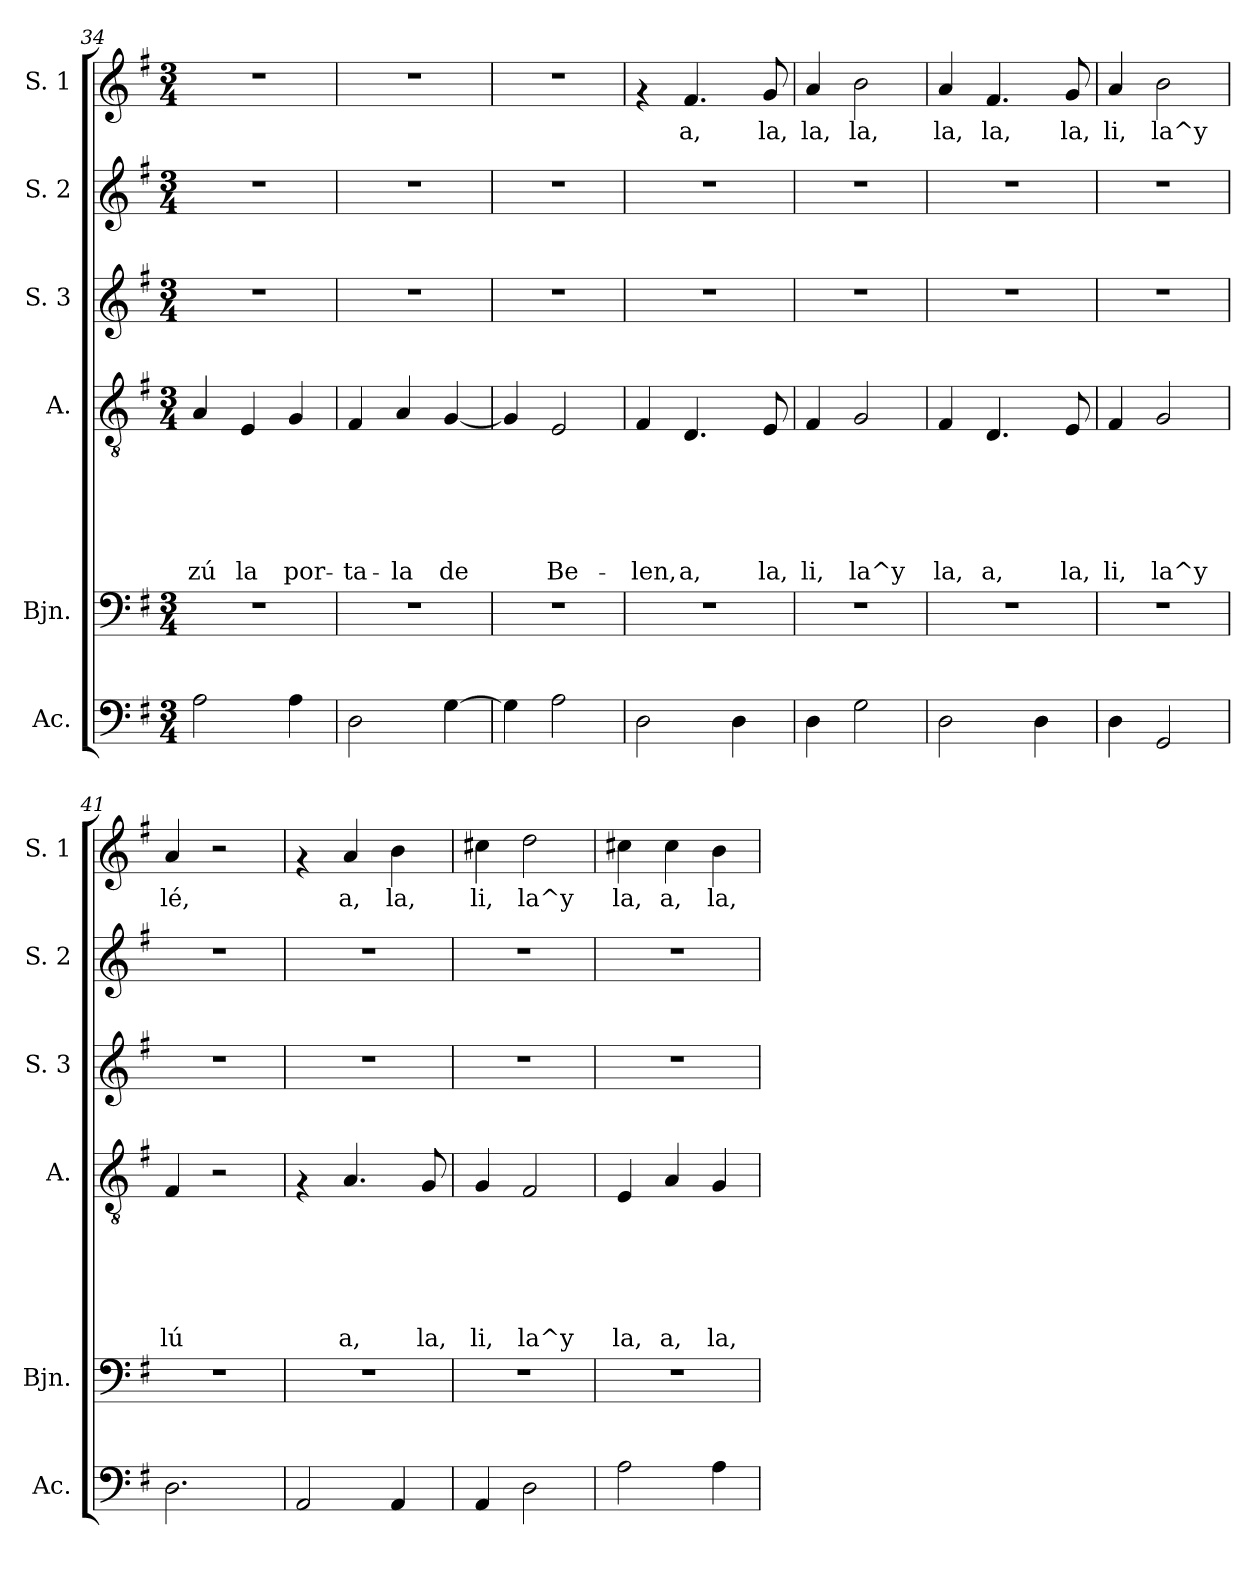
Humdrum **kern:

**kern	**kern	**kern	**text	**text	**text	**text	**text	**text	**kern	**kern	**kern	**text
*part6	*part5	*part4	*part4	*part4	*part4	*part4	*part4	*part4	*part3	*part2	*part1	*part1
*staff6	*staff5	*staff4	*staff4	*staff4	*staff4	*staff4	*staff4	*staff4	*staff3	*staff2	*staff1	*staff1
*I"Ac.	*I"Bjn.	*I"A.	*	*	*	*	*	*	*I"S. 3	*I"S. 2	*I"S. 1	*
*I'Ac.	*I'Bjn.	*I'A.	*	*	*	*	*	*	*I'S. 3	*I'S. 2	*I'S. 1	*
*clefF4	*clefF4	*clefGv2	*	*	*	*	*	*	*clefG2	*clefG2	*clefG2	*
*k[f#]	*k[f#]	*k[f#]	*	*	*	*	*	*	*k[f#]	*k[f#]	*k[f#]	*
*G:	*G:	*G:	*	*	*	*	*	*	*G:	*G:	*G:	*
*M3/4	*M3/4	*M3/4	*	*	*	*	*	*	*M3/4	*M3/4	*M3/4	*
=34	=34	=34	=34	=34	=34	=34	=34	=34	=34	=34	=34	=34
!	!	!	!	!	!	!	!	!LO:LY:b	!	!	!	!
2A\	2.r	4A/	.	.	.	.	.	-zú	2.r	2.r	2.r	.
!	!	!	!	!	!	!	!	!LO:LY:b	!	!	!	!
.	.	4E/	.	.	.	.	.	la	.	.	.	.
!	!	!	!	!	!	!	!	!LO:LY:b	!	!	!	!
4A\	.	4G/	.	.	.	.	.	por-	.	.	.	.
=35	=35	=35	=35	=35	=35	=35	=35	=35	=35	=35	=35	=35
!	!	!	!	!	!	!	!	!LO:LY:b	!	!	!	!
2D\	2.r	4F#/	.	.	.	.	.	-ta-	2.r	2.r	2.r	.
!	!	!	!	!	!	!	!	!LO:LY:b	!	!	!	!
.	.	4A/	.	.	.	.	.	-la	.	.	.	.
!	!	!	!	!	!	!	!	!LO:LY:b	!	!	!	!
[>4G\	.	[>4G/	.	.	.	.	.	de	.	.	.	.
=36	=36	=36	=36	=36	=36	=36	=36	=36	=36	=36	=36	=36
4G\]	2.r	4G/]	.	.	.	.	.	.	2.r	2.r	2.r	.
!	!	!	!	!	!	!	!	!LO:LY:b	!	!	!	!
2A\	.	2E/	.	.	.	.	.	Be-	.	.	.	.
=37	=37	=37	=37	=37	=37	=37	=37	=37	=37	=37	=37	=37
!	!	!	!	!	!	!	!	!LO:LY:b	!	!	!	!
2D\	2.r	4F#/	.	.	.	.	.	-len,	2.r	2.r	4rf	.
!	!	!	!	!	!	!	!	!LO:LY:b	!	!	!	!LO:LY:b
.	.	4.D/	.	.	.	.	.	a,	.	.	4.f#/	a,
4D\	.	.	.	.	.	.	.	.	.	.	.	.
!	!	!	!	!	!	!	!	!LO:LY:b	!	!	!	!LO:LY:b
.	.	8E/	.	.	.	.	.	la,	.	.	8g/	la,
=38	=38	=38	=38	=38	=38	=38	=38	=38	=38	=38	=38	=38
!	!	!	!	!	!	!	!	!LO:LY:b	!	!	!	!LO:LY:b
4D\	2.r	4F#/	.	.	.	.	.	li,	2.r	2.r	4a/	la,
!	!	!	!	!	!	!	!	!LO:LY:b	!	!	!	!LO:LY:b
2G\	.	2G/	.	.	.	.	.	la^y	.	.	2b\	la,
=39	=39	=39	=39	=39	=39	=39	=39	=39	=39	=39	=39	=39
!	!	!	!	!	!	!	!	!LO:LY:b	!	!	!	!LO:LY:b
2D\	2.r	4F#/	.	.	.	.	.	la,	2.r	2.r	4a/	la,
!	!	!	!	!	!	!	!	!LO:LY:b	!	!	!	!LO:LY:b
.	.	4.D/	.	.	.	.	.	a,	.	.	4.f#/	la,
4D\	.	.	.	.	.	.	.	.	.	.	.	.
!	!	!	!	!	!	!	!	!LO:LY:b	!	!	!	!LO:LY:b
.	.	8E/	.	.	.	.	.	la,	.	.	8g/	la,
=40	=40	=40	=40	=40	=40	=40	=40	=40	=40	=40	=40	=40
!	!	!	!	!	!	!	!	!LO:LY:b	!	!	!	!LO:LY:b
4D\	2.r	4F#/	.	.	.	.	.	li,	2.r	2.r	4a/	li,
!	!	!	!	!	!	!	!	!LO:LY:b	!	!	!	!LO:LY:b
2GG/	.	2G/	.	.	.	.	.	la^y	.	.	2b\	la^y
=41	=41	=41	=41	=41	=41	=41	=41	=41	=41	=41	=41	=41
!	!	!	!	!	!	!	!	!LO:LY:b	!	!	!	!LO:LY:b
2.D\	2.r	4F#/	.	.	.	.	.	lú	2.r	2.r	4a/	lé,
.	.	2r	.	.	.	.	.	.	.	.	2r	.
!!LO:PB:g=z
=42	=42	=42	=42	=42	=42	=42	=42	=42	=42	=42	=42	=42
2AA/	2.r	4rF	.	.	.	.	.	.	2.r	2.r	4rf	.
!	!	!	!	!	!	!	!	!LO:LY:b	!	!	!	!LO:LY:b
.	.	4.A/	.	.	.	.	.	a,	.	.	4a/	a,
!	!	!	!	!	!	!	!	!	!	!	!	!LO:LY:b
4AA/	.	.	.	.	.	.	.	.	.	.	4b\	la,
!	!	!	!	!	!	!	!	!LO:LY:b	!	!	!	!
.	.	8G/	.	.	.	.	.	la,	.	.	.	.
=43	=43	=43	=43	=43	=43	=43	=43	=43	=43	=43	=43	=43
!	!	!	!	!	!	!	!	!LO:LY:b	!	!	!	!LO:LY:b
4AA/	2.r	4G/	.	.	.	.	.	li,	2.r	2.r	4cc#X\	li,
!	!	!	!	!	!	!	!	!LO:LY:b	!	!	!	!LO:LY:b
2D\	.	2F#/	.	.	.	.	.	la^y	.	.	2dd\	la^y
=44	=44	=44	=44	=44	=44	=44	=44	=44	=44	=44	=44	=44
!	!	!	!	!	!	!	!	!LO:LY:b	!	!	!	!LO:LY:b
2A\	2.r	4E/	.	.	.	.	.	la,	2.r	2.r	4cc#X\	la,
!	!	!	!	!	!	!	!	!LO:LY:b	!	!	!	!LO:LY:b
.	.	4A/	.	.	.	.	.	a,	.	.	4cc#\	a,
!	!	!	!	!	!	!	!	!LO:LY:b	!	!	!	!LO:LY:b
4A\	.	4G/	.	.	.	.	.	la,	.	.	4b\	la,
=	=	=	=	=	=	=	=	=	=	=	=	=
*-	*-	*-	*-	*-	*-	*-	*-	*-	*-	*-	*-	*-
